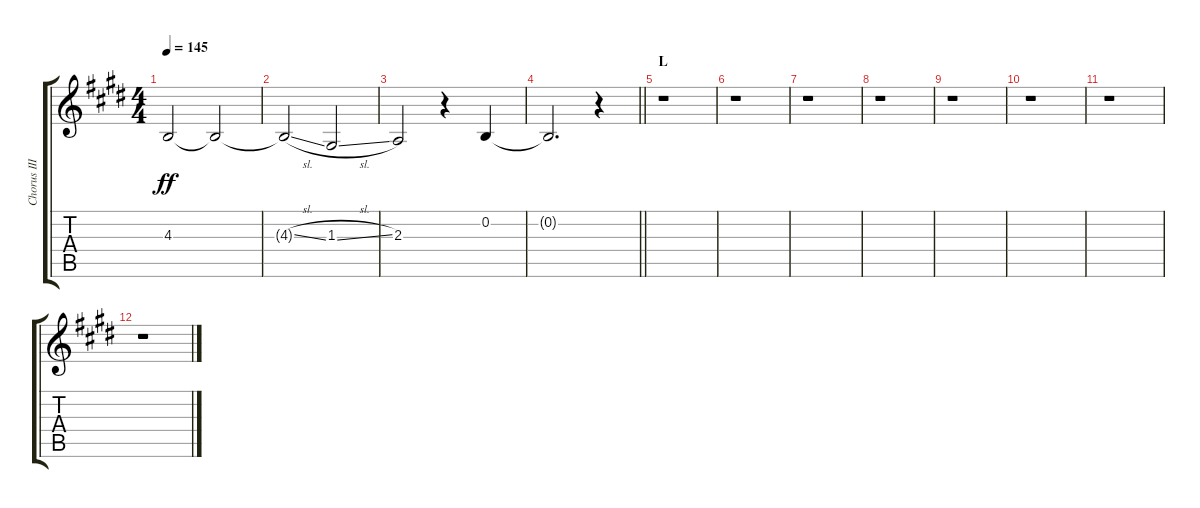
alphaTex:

\track ("Chorus III" "Chorus III") {instrument voiceoohs}
\staff {score tabs}
\tuning (E4 B3 G3 D3 A2 E2) {hide}
\ts (4 4)
\tempo 145
\clef g2
\ks e
4.3.2{dy ff} 4.3{t}.2 |
4.3{sl t}.2 1.3{sl}.2 |
2.3.2 r.4 0.2.4 |
\barLineRight lightlight
0.2{t}.2{d} r.4 |
\section ("" "L")
r.1 |
r.1 |
r.1 |
r.1 |
r.1 |
r.1 |
r.1 |
r.1
